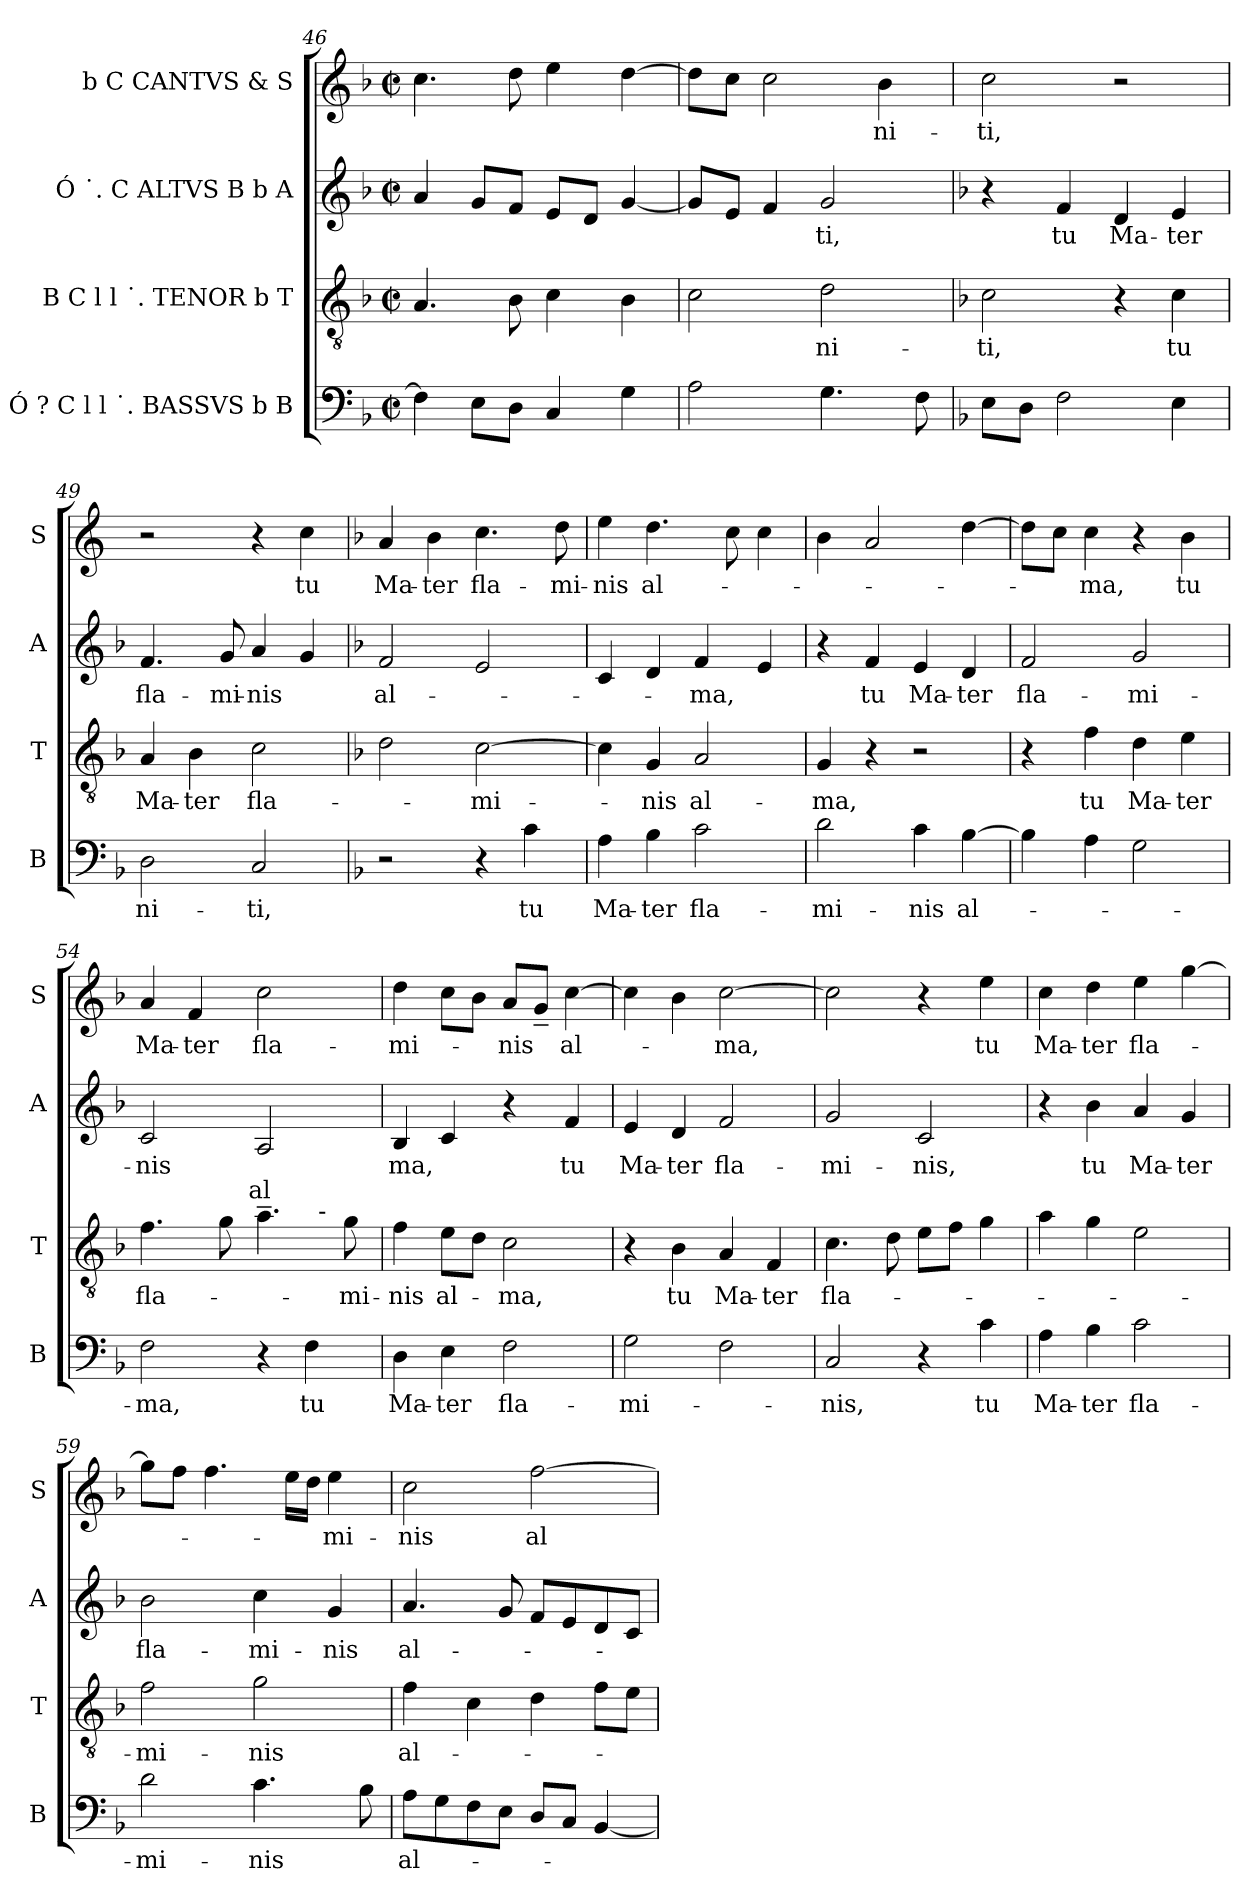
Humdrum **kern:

**kern	**text	**kern	**text	**kern	**text	**kern	**text
*part4	*part4	*part3	*part3	*part2	*part2	*part1	*part1
*staff4	*staff4	*staff3	*staff3	*staff2	*staff2	*staff1	*staff1
*I"Ó  ? C l l ˙.  BASSVS  b  B	*	*I"B C l l ˙.  TENOR  b  T	*	*I"Ó ˙.  C  ALTVS  B  b  A	*	*I"b C  CANTVS  &  S	*
*I'B	*	*I'T	*	*I'A	*	*I'S	*
*clefF4	*	*clefGv2	*	*clefG2	*	*clefG2	*
*k[b-]	*	*k[b-]	*	*k[b-]	*	*k[b-]	*
*F:	*	*F:	*	*F:	*	*F:	*
*M2/2	*	*M2/2	*	*M2/2	*	*M2/2	*
*met(c|)	*	*met(c|)	*	*met(c|)	*	*met(c|)	*
=46	=46	=46	=46	=46	=46	=46	=46
4F\]	.	4.A/	.	4a/	.	4.cc\	.
8E\L	.	.	.	8g/L	.	.	.
8D\J	.	8B-\	.	8f/J	.	8dd\	.
4C/	.	4c\	.	8e/L	.	4ee\	.
.	.	.	.	8d/J	.	.	.
4G\	.	4B-\	.	[<4g/	.	[>4dd\	.
=47	=47	=47	=47	=47	=47	=47	=47
2A\	.	2c\	.	8g/L]	.	8dd\L]	.
.	.	.	.	8e/J	.	8cc\J	.
.	.	.	.	4f/	.	2cc\	.
!	!	!	!LO:LY:b:cj	!	!LO:LY:b:cj	!	!
4.G\	.	2d\	-ni-	2g/	-ti,	.	.
!	!	!	!	!	!	!	!LO:LY:b:cj
.	.	.	.	.	.	4b-\	-ni-
8F\	.	.	.	.	.	.	.
=48	=48	=48	=48	=48	=48	=48	=48
*	*	*	*	*	*	*k[]	*
*	*	*	*	*	*	*C:	*
!	!	!	!LO:LY:b:cj	!	!	!	!LO:LY:b:cj
8E\L	.	2c\	-ti,	4r	.	2cc\	-ti,
8D\J	.	.	.	.	.	.	.
!	!	!	!	!	!LO:LY:b:cj	!	!
2F\	.	.	.	4f/	tu	.	.
!	!	!	!	!	!LO:LY:b:cj	!	!
.	.	4r	.	4d/	Ma-	2r	.
!	!	!	!LO:LY:b:cj	!	!LO:LY:b:cj	!	!
4E\	.	4c\	tu	4e/	-ter	.	.
=49	=49	=49	=49	=49	=49	=49	=49
!	!LO:LY:b:cj	!	!LO:LY:b:cj	!	!LO:LY:b:cj	!	!
2D\	-ni-	4A/	Ma-	4.f/	fla-	2r	.
!	!	!	!LO:LY:b:cj	!	!	!	!
.	.	4B-\	-ter	.	.	.	.
!	!	!	!	!	!LO:LY:b	!	!
.	.	.	.	8g/	-mi-	.	.
!	!LO:LY:b:cj	!	!LO:LY:b:cj	!	!LO:LY:b:cj	!	!
2C/	-ti,	2c\	fla-	4a/	-nis	4r	.
!	!	!	!	!	!	!	!LO:LY:b:cj
.	.	.	.	4g/	.	4cc\	tu
!!LO:LB:g=z
=50	=50	=50	=50	=50	=50	=50	=50
*	*	*	*	*	*	*k[b-]	*
*	*	*	*	*	*	*F:	*
!	!	!	!	!	!LO:LY:b:cj	!	!LO:LY:b:cj
2r	.	2d\	.	2f/	al-	4a/	Ma-
!	!	!	!	!	!	!	!LO:LY:b:cj
.	.	.	.	.	.	4b-\	-ter
!	!	!	!LO:LY:b:cj	!	!	!	!LO:LY:b:cj
4r	.	[>2c\	-mi-	2e/	.	4.cc\	fla-
!	!LO:LY:b:cj	!	!	!	!	!	!
4c\	tu	.	.	.	.	.	.
!	!	!	!	!	!	!	!LO:LY:b:cj
.	.	.	.	.	.	8dd\	-mi-
=51	=51	=51	=51	=51	=51	=51	=51
!	!LO:LY:b:cj	!	!	!	!	!	!LO:LY:b:cj
4A\	Ma-	4c\]	.	4c/	.	4ee\	-nis
!	!LO:LY:b:cj	!	!LO:LY:b:cj	!	!	!	!LO:LY:b:cj
4B-\	-ter	4G/	-nis	4d/	.	4.dd\	al-
!	!LO:LY:b:cj	!	!LO:LY:b:cj	!	!LO:LY:b	!	!
2c\	fla-	2A/	al-	4f/	-ma,	.	.
.	.	.	.	.	.	8cc\	.
.	.	.	.	4e/	.	4cc\	.
=52	=52	=52	=52	=52	=52	=52	=52
!	!LO:LY:b:cj	!	!LO:LY:b:cj	!	!	!	!
2d\	-mi-	4G/	-ma,	4r	.	4b-\	.
!	!	!	!	!	!LO:LY:b:cj	!	!
.	.	4r	.	4f/	tu	2a/	.
!	!LO:LY:b:cj	!	!	!	!LO:LY:b:cj	!	!
4c\	-nis	2r	.	4e/	Ma-	.	.
!	!LO:LY:b:cj	!	!	!	!LO:LY:b:cj	!	!
[>4B-\	al-	.	.	4d/	-ter	[>4dd\	.
=53	=53	=53	=53	=53	=53	=53	=53
!	!	!	!	!	!LO:LY:b:cj	!	!
4B-\]	.	4r	.	2f/	fla-	8dd\L]	.
.	.	.	.	.	.	8cc\J	.
!	!	!	!LO:LY:b:cj	!	!	!	!LO:LY:b:cj
4A\	.	4f\	tu	.	.	4cc\	-ma,
!	!	!	!LO:LY:b:cj	!	!LO:LY:b:cj	!	!
2G\	.	4d\	Ma-	2g/	-mi-	4r	.
!	!	!	!LO:LY:b:cj	!	!	!	!LO:LY:b:cj
.	.	4e\	-ter	.	.	4b-\	tu
=54	=54	=54	=54	=54	=54	=54	=54
!	!LO:LY:b:cj	!	!LO:LY:b:cj	!	!LO:LY:b:cj	!	!LO:LY:b:cj
*	*	*^	*	*	*	*	*
*	*	*	*^	*	*	*	*	*
2F\	-ma,	4.f\	4ryy	2ryy	fla-	2c/	-nis	4a/	Ma-
!	!	!	!	!	!	!	!	!	!LO:LY:b:cj
.	.	.	8...ryy	.	.	.	.	4f/	-ter
.	.	8g\	.	.	.	.	.	.	.
!	!	!	!LO:TX:a:t=al	!	!	!	!	!	!
.	.	.	2ryy	.	.	.	.	.	.
!	!	!	!	!	!	!	!	!	!LO:LY:b:cj
4r	.	4.a~>\	.	4ryy	.	2A/	.	2cc\	fla-
!	!LO:LY:b:cj	!	!	!	!	!	!	!	!
4F\	tu	.	.	32ryy	.	.	.	.	.
!	!	!	!	!LO:TX:a:t=-	!	!	!	!	!
.	.	.	.	8..ryy	.	.	.	.	.
!	!	!	!	!	!LO:LY:b:cj	!	!	!	!
.	.	8g\	.	.	-mi-	.	.	.	.
.	.	.	64ryy	.	.	.	.	.	.
!!LO:PB:g=z
=55	=55	=55	=55	=55	=55	=55	=55	=55	=55
!	!LO:LY:b:cj	!	!	!	!LO:LY:b:cj	!	!LO:LY:b	!	!LO:LY:b:cj
*	*	*v	*v	*v	*	*	*	*	*
4D\	Ma-	4f\	-nis	4B-/	ma,	4dd\	-mi-
!	!LO:LY:b:cj	!	!LO:LY:b:cj	!	!	!	!
4E\	-ter	8e\L	al-	4c/	.	8cc\L	.
.	.	8d\J	.	.	.	8b-\J	.
!	!LO:LY:b:cj	!	!LO:LY:b:cj	!	!	!	!LO:LY:b:cj
2F\	fla-	2c\	-ma,	4r	.	8a/L	-nis
.	.	.	.	.	.	8g~</J	.
!	!	!	!	!	!LO:LY:b:cj	!	!LO:LY:b:cj
.	.	.	.	4f/	tu	[>4cc\	al-
=56	=56	=56	=56	=56	=56	=56	=56
!	!LO:LY:b:cj	!	!	!	!LO:LY:b:cj	!	!
2G\	-mi-	4r	.	4e/	Ma-	4cc\]	.
!	!	!	!LO:LY:b:cj	!	!LO:LY:b:cj	!	!
.	.	4B-\	tu	4d/	-ter	4b-\	.
!	!	!	!LO:LY:b:cj	!	!LO:LY:b:cj	!	!LO:LY:b:cj
2F\	.	4A/	Ma-	2f/	fla-	[>2cc\	-ma,
!	!	!	!LO:LY:b:cj	!	!	!	!
.	.	4F/	-ter	.	.	.	.
=57	=57	=57	=57	=57	=57	=57	=57
!	!LO:LY:b:cj	!	!LO:LY:b:cj	!	!LO:LY:b:cj	!	!
2C/	-nis,	4.c\	fla-	2g/	-mi-	2cc\]	.
.	.	8d\	.	.	.	.	.
!	!	!	!	!	!LO:LY:b:cj	!	!
4r	.	8e\L	.	2c/	-nis,	4r	.
.	.	8f\J	.	.	.	.	.
!	!LO:LY:b:cj	!	!	!	!	!	!LO:LY:b:cj
4c\	tu	4g\	.	.	.	4ee\	tu
=58	=58	=58	=58	=58	=58	=58	=58
!	!LO:LY:b:cj	!	!	!	!	!	!LO:LY:b:cj
4A\	Ma-	4a\	.	4r	.	4cc\	Ma-
!	!LO:LY:b:cj	!	!	!	!LO:LY:b:cj	!	!LO:LY:b:cj
4B-\	-ter	4g\	.	4b-\	tu	4dd\	-ter
!	!LO:LY:b:cj	!	!	!	!LO:LY:b:cj	!	!LO:LY:b:cj
2c\	fla-	2e\	.	4a/	Ma-	4ee\	fla-
!	!	!	!	!	!LO:LY:b:cj	!	!
.	.	.	.	4g/	-ter	[>4gg\	.
=59	=59	=59	=59	=59	=59	=59	=59
!	!LO:LY:b:cj	!	!LO:LY:b:cj	!	!LO:LY:b:cj	!	!
2d\	-mi-	2f\	-mi-	2b-\	fla-	8gg\L]	.
.	.	.	.	.	.	8ff\J	.
.	.	.	.	.	.	4.ff\	.
!	!LO:LY:b:cj	!	!LO:LY:b:cj	!	!LO:LY:b:cj	!	!
4.c\	-nis	2g\	-nis	4cc\	-mi-	.	.
.	.	.	.	.	.	16ee\L	.
.	.	.	.	.	.	16dd\J	.
!	!	!	!	!	!LO:LY:b:cj	!	!LO:LY:b:cj
.	.	.	.	4g/	-nis	4ee\	-mi-
8B-\	.	.	.	.	.	.	.
!!LO:LB:g=z
=60	=60	=60	=60	=60	=60	=60	=60
!	!LO:LY:b:cj	!	!LO:LY:b:cj	!	!LO:LY:b:cj	!	!LO:LY:b:cj
8A\L	al-	4f\	al-	4.a/	al-	2cc\	-nis
8G\	.	.	.	.	.	.	.
8F\	.	4c\	.	.	.	.	.
8E\J	.	.	.	8g/	.	.	.
!	!	!	!	!	!	!	!LO:LY:b:cj
8D/L	.	4d\	.	8f/L	.	[>2ff\	al-
8C/J	.	.	.	8e/	.	.	.
[<4BB-/	.	8f\L	.	8d/	.	.	.
.	.	8e\J	.	8c/J	.	.	.
=	=	=	=	=	=	=	=
*-	*-	*-	*-	*-	*-	*-	*-
